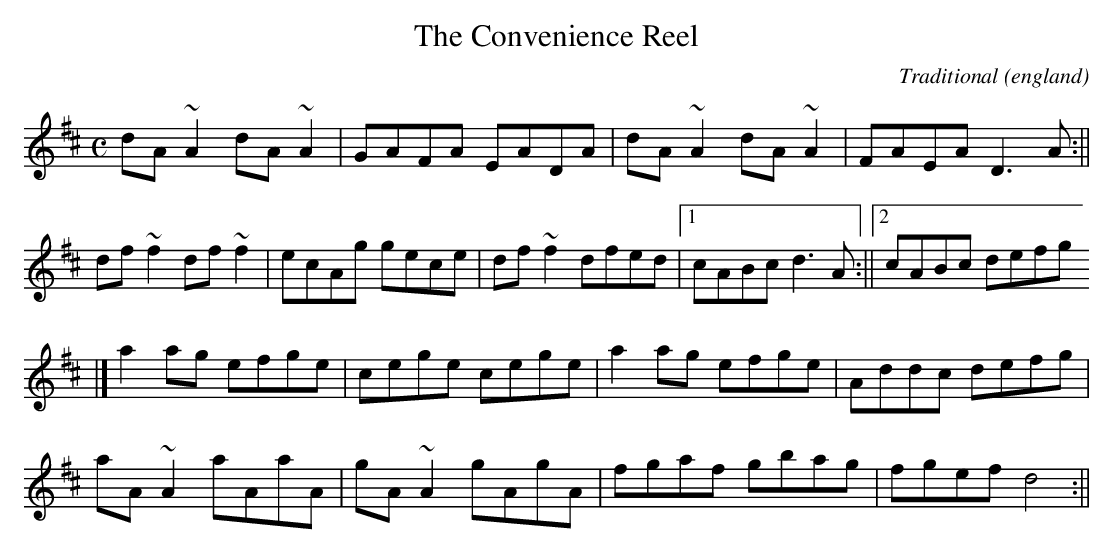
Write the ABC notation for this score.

X:1
T:The Convenience Reel
O:england
M:C
L:1/8
C:Traditional
K:D
dA ~A2 dA ~A2 | GAFA EADA | dA ~A2 dA ~A2 | FAEA D3 A :||
df ~f2 df ~f2 | ecAg gece | df ~f2 dfed | [1 cABc d3 A :|| [2 cABc defg
|]
a2 ag efge | cege cege | a2 ag efge | Addc defg |
aA ~A2 aAaA | gA ~A2 gAgA | fgaf gbag | fgef d4 :||
